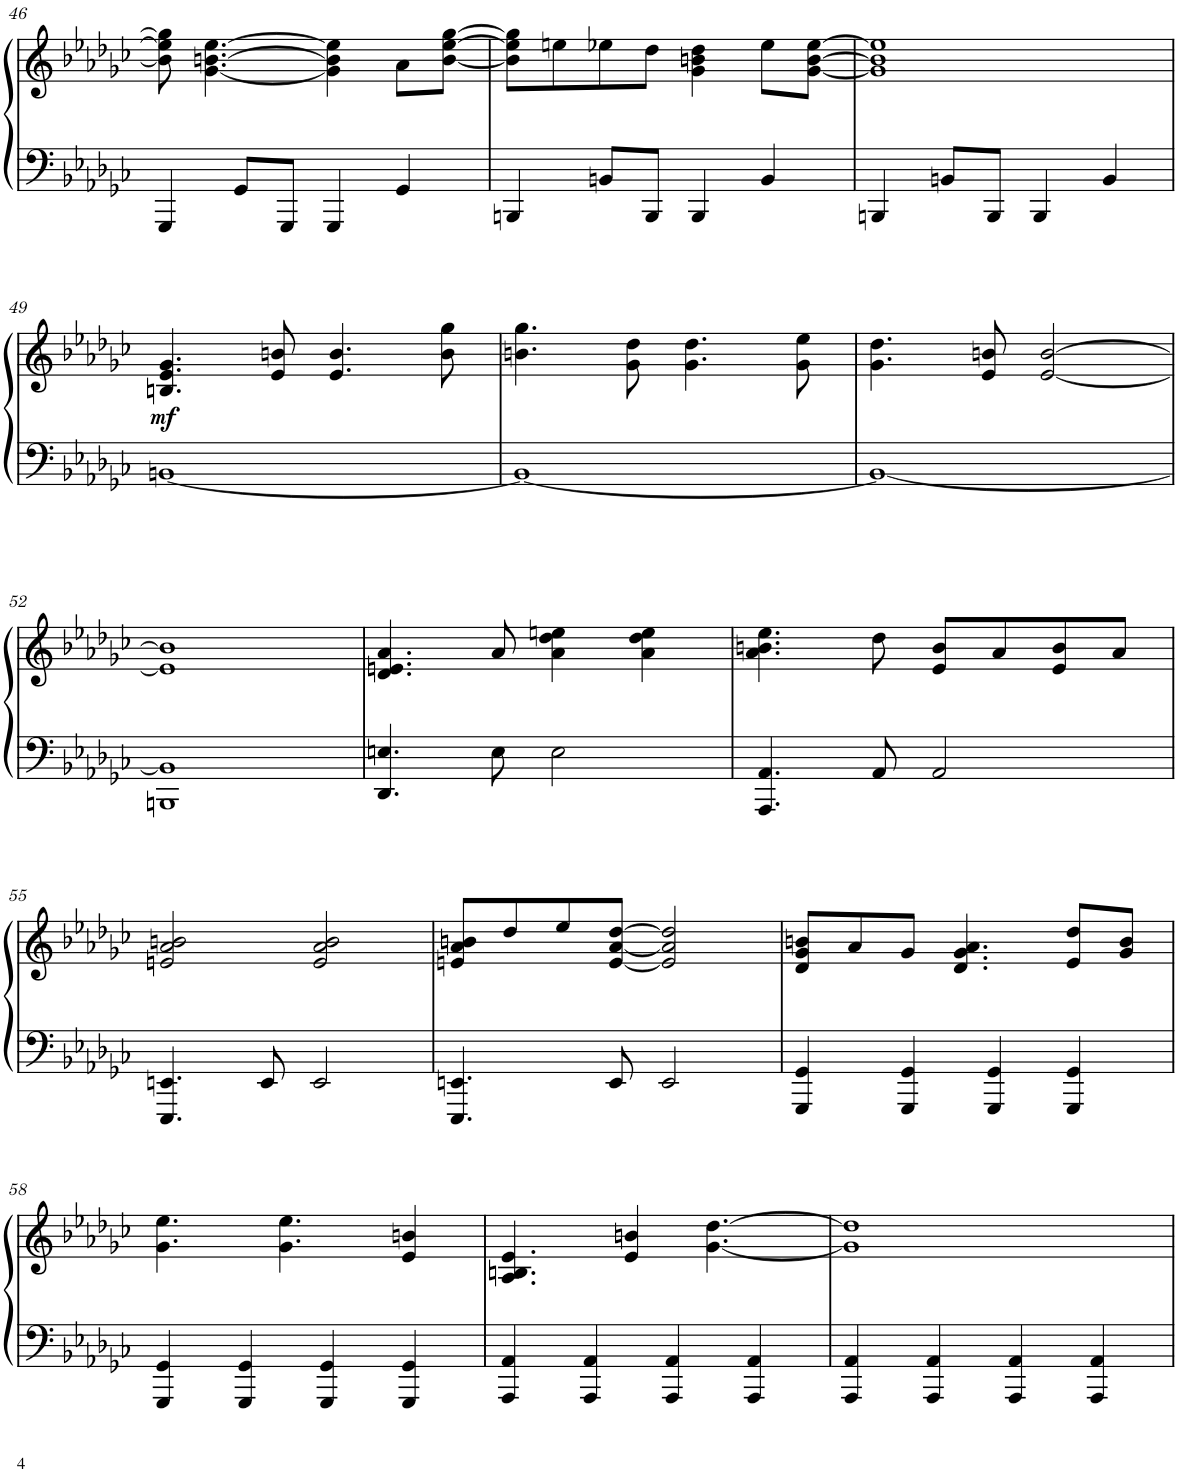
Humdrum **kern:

**kern	**kern	**dynam
*part1	*part1	*part1
*staff2	*staff1	*staff1/2
*I"Piano	*	*
*I'Pno.	*	*
!!LO:PB:g=z
*clefF4	*clefG2	*
*k[b-e-a-d-g-c-]	*k[b-e-a-d-g-c-]	*
*M4/4	*M4/4	*
=46	=46	=46
4GGG-/	8b\] 8ee-\] 8gg-\]	.
.	[4.g-\ [4.bn\ [4.ee-\	.
8GG-/L	.	.
8GGG-/J	.	.
4GGG-/	4g-\] 4b\] 4ee-\]	.
4GG-/	8a-\L	.
.	[8b\ [8ee-\ [8gg-\J	.
=47	=47	=47
4BBBn/	8b\] 8ee-\] 8gg-\]L	.
.	8een\	.
8BBn/L	8ee-X\	.
8BBB/J	8dd-\J	.
4BBB/	4g-\ 4bn\ 4dd-\	.
4BB/	8ee-\L	.
.	[8g-\ [8b\ [8ee-\J	.
=48	=48	=48
4BBBn/	1g-] 1b] 1ee-]	.
8BBn/L	.	.
8BBB/J	.	.
4BBB/	.	.
4BB/	.	.
!!LO:LB:g=z
=49	=49	=49
!	!	!LO:DY:b
[1BBn	4.Bn/ 4.e-/ 4.g-/	mf
.	8e-/ 8bn/	.
.	4.e-/ 4.b/	.
.	8b\ 8gg-\	.
=50	=50	=50
1BB_	4.bn\ 4.gg-\	.
.	8g-\ 8dd-\	.
.	4.g-\ 4.dd-\	.
.	8g-\ 8ee-\	.
=51	=51	=51
1BB_	4.g-\ 4.dd-\	.
.	8e-/ 8bn/	.
.	[2e-/ [2b/	.
!!LO:LB:g=z
=52	=52	=52
1BBBn 1BB]	1e-] 1b]	.
=53	=53	=53
4.DD-/ 4.En/	4.d-/ 4.en/ 4.a-/	.
8E\	8a-/	.
2E\	4a-\ 4dd-\ 4een\	.
.	4a-\ 4dd-\ 4ee\	.
=54	=54	=54
4.AAA-/ 4.AA-/	4.a-\ 4.bn\ 4.ee-\	.
8AA-/	8dd-\	.
2AA-/	8e-/ 8b/L	.
.	8a-/	.
.	8e-/ 8b/	.
.	8a-/J	.
!!LO:LB:g=z
=55	=55	=55
4.EEE-/ 4.EEn/	2en/ 2a-/ 2bn/	.
8EE/	.	.
2EE/	2e/ 2a-/ 2b/	.
=56	=56	=56
4.EEE-/ 4.EEn/	8en/ 8a-/ 8bn/L	.
.	8dd-/	.
.	8ee-/	.
8EE/	[8e/ [8a-/ [8dd-/J	.
2EE/	2e/] 2a-/] 2dd-/]	.
=57	=57	=57
4GGG-/ 4GG-/	8d-/ 8g-/ 8bn/L	.
.	8a-/	.
4GGG-/ 4GG-/	8g-/J	.
.	4.d-/ 4.g-/ 4.a-/	.
4GGG-/ 4GG-/	.	.
4GGG-/ 4GG-/	8e-/ 8dd-/L	.
.	8g-/ 8b/J	.
!!LO:LB:g=z
=58	=58	=58
4GGG-/ 4GG-/	4.g-\ 4.ee-\	.
4GGG-/ 4GG-/	.	.
.	4.g-\ 4.ee-\	.
4GGG-/ 4GG-/	.	.
4GGG-/ 4GG-/	4e-/ 4bn/	.
=59	=59	=59
4AAA-/ 4AA-/	4.A-/ 4.Bn/ 4.e-/	.
4AAA-/ 4AA-/	.	.
.	4e-/ 4bn/	.
4AAA-/ 4AA-/	.	.
.	[4.g-\ [4.dd-\	.
4AAA-/ 4AA-/	.	.
=60	=60	=60
4AAA-/ 4AA-/	1g-] 1dd-]	.
4AAA-/ 4AA-/	.	.
4AAA-/ 4AA-/	.	.
4AAA-/ 4AA-/	.	.
=	=	=
*-	*-	*-
